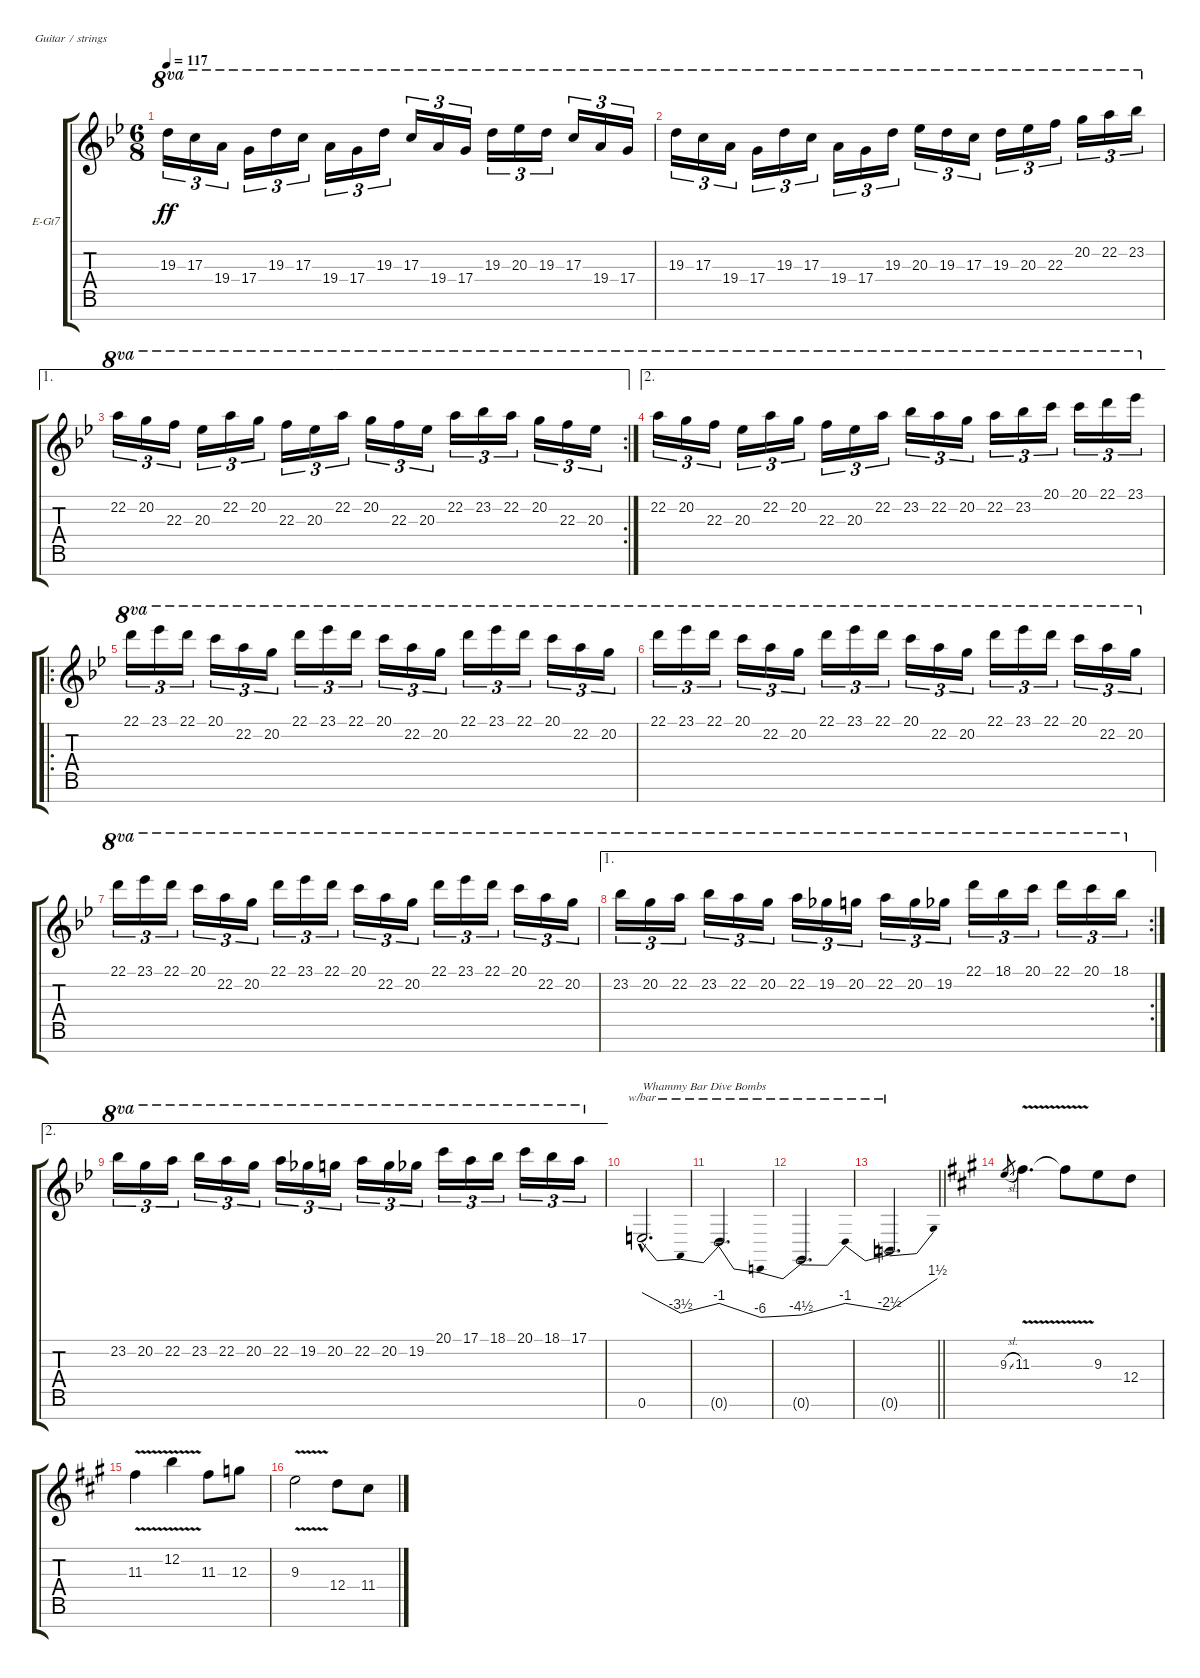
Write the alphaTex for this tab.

\bracketExtendMode groupsimilarinstruments
\firstSystemTrackNameOrientation horizontal
\otherSystemsTrackNameOrientation horizontal
\track ("Lead Guitar 1" "E-Gt7") {instrument overdrivenguitar}
\staff {score tabs}
\tuning (E4 B3 G3 D3 A2 E2 B1)
\ts (6 8)
\tempo 117
\clef g2
\ks bb
19.3.16{tu (3 2) ot 8va dy ff} 17.3.16{tu (3 2) ot 8va} 19.4.16{tu (3 2) ot 8va} 17.4.16{tu (3 2) ot 8va} 19.3.16{tu (3 2) ot 8va} 17.3.16{tu (3 2) ot 8va} 19.4.16{tu (3 2) ot 8va} 17.4.16{tu (3 2) ot 8va} 19.3.16{tu (3 2) ot 8va} 17.3.16{tu (3 2) ot 8va} 19.4.16{tu (3 2) ot 8va} 17.4.16{tu (3 2) ot 8va} 19.3.16{tu (3 2) ot 8va} 20.3.16{tu (3 2) ot 8va} 19.3.16{tu (3 2) ot 8va} 17.3.16{tu (3 2) ot 8va} 19.4.16{tu (3 2) ot 8va} 17.4.16{tu (3 2) ot 8va} |
19.3.16{tu (3 2) ot 8va} 17.3.16{tu (3 2) ot 8va} 19.4.16{tu (3 2) ot 8va} 17.4.16{tu (3 2) ot 8va} 19.3.16{tu (3 2) ot 8va} 17.3.16{tu (3 2) ot 8va} 19.4.16{tu (3 2) ot 8va} 17.4.16{tu (3 2) ot 8va} 19.3.16{tu (3 2) ot 8va} 20.3.16{tu (3 2) ot 8va} 19.3.16{tu (3 2) ot 8va} 17.3.16{tu (3 2) ot 8va} 19.3.16{tu (3 2) ot 8va} 20.3.16{tu (3 2) ot 8va} 22.3.16{tu (3 2) ot 8va} 20.2.16{tu (3 2) ot 8va} 22.2.16{tu (3 2) ot 8va} 23.2.16{tu (3 2) ot 8va} |
\ae 1
\rc 2
22.2.16{tu (3 2) ot 8va} 20.2.16{tu (3 2) ot 8va} 22.3.16{tu (3 2) ot 8va} 20.3.16{tu (3 2) ot 8va} 22.2.16{tu (3 2) ot 8va} 20.2.16{tu (3 2) ot 8va} 22.3.16{tu (3 2) ot 8va} 20.3.16{tu (3 2) ot 8va} 22.2.16{tu (3 2) ot 8va} 20.2.16{tu (3 2) ot 8va} 22.3.16{tu (3 2) ot 8va} 20.3.16{tu (3 2) ot 8va} 22.2.16{tu (3 2) ot 8va} 23.2.16{tu (3 2) ot 8va} 22.2.16{tu (3 2) ot 8va} 20.2.16{tu (3 2) ot 8va} 22.3.16{tu (3 2) ot 8va} 20.3.16{tu (3 2) ot 8va} |
\ae 2
22.2.16{tu (3 2) ot 8va} 20.2.16{tu (3 2) ot 8va} 22.3.16{tu (3 2) ot 8va} 20.3.16{tu (3 2) ot 8va} 22.2.16{tu (3 2) ot 8va} 20.2.16{tu (3 2) ot 8va} 22.3.16{tu (3 2) ot 8va} 20.3.16{tu (3 2) ot 8va} 22.2.16{tu (3 2) ot 8va} 23.2.16{tu (3 2) ot 8va} 22.2.16{tu (3 2) ot 8va} 20.2.16{tu (3 2) ot 8va} 22.2.16{tu (3 2) ot 8va} 23.2.16{tu (3 2) ot 8va} 20.1.16{tu (3 2) ot 8va} 20.1.16{tu (3 2) ot 8va} 22.1.16{tu (3 2) ot 8va} 23.1.16{tu (3 2) ot 8va} |
\ro
22.1.16{tu (3 2) ot 8va} 23.1.16{tu (3 2) ot 8va} 22.1.16{tu (3 2) ot 8va} 20.1.16{tu (3 2) ot 8va} 22.2.16{tu (3 2) ot 8va} 20.2.16{tu (3 2) ot 8va} 22.1.16{tu (3 2) ot 8va} 23.1.16{tu (3 2) ot 8va} 22.1.16{tu (3 2) ot 8va} 20.1.16{tu (3 2) ot 8va} 22.2.16{tu (3 2) ot 8va} 20.2.16{tu (3 2) ot 8va} 22.1.16{tu (3 2) ot 8va} 23.1.16{tu (3 2) ot 8va} 22.1.16{tu (3 2) ot 8va} 20.1.16{tu (3 2) ot 8va} 22.2.16{tu (3 2) ot 8va} 20.2.16{tu (3 2) ot 8va} |
22.1.16{tu (3 2) ot 8va} 23.1.16{tu (3 2) ot 8va} 22.1.16{tu (3 2) ot 8va} 20.1.16{tu (3 2) ot 8va} 22.2.16{tu (3 2) ot 8va} 20.2.16{tu (3 2) ot 8va} 22.1.16{tu (3 2) ot 8va} 23.1.16{tu (3 2) ot 8va} 22.1.16{tu (3 2) ot 8va} 20.1.16{tu (3 2) ot 8va} 22.2.16{tu (3 2) ot 8va} 20.2.16{tu (3 2) ot 8va} 22.1.16{tu (3 2) ot 8va} 23.1.16{tu (3 2) ot 8va} 22.1.16{tu (3 2) ot 8va} 20.1.16{tu (3 2) ot 8va} 22.2.16{tu (3 2) ot 8va} 20.2.16{tu (3 2) ot 8va} |
22.1.16{tu (3 2) ot 8va} 23.1.16{tu (3 2) ot 8va} 22.1.16{tu (3 2) ot 8va} 20.1.16{tu (3 2) ot 8va} 22.2.16{tu (3 2) ot 8va} 20.2.16{tu (3 2) ot 8va} 22.1.16{tu (3 2) ot 8va} 23.1.16{tu (3 2) ot 8va} 22.1.16{tu (3 2) ot 8va} 20.1.16{tu (3 2) ot 8va} 22.2.16{tu (3 2) ot 8va} 20.2.16{tu (3 2) ot 8va} 22.1.16{tu (3 2) ot 8va} 23.1.16{tu (3 2) ot 8va} 22.1.16{tu (3 2) ot 8va} 20.1.16{tu (3 2) ot 8va} 22.2.16{tu (3 2) ot 8va} 20.2.16{tu (3 2) ot 8va} |
\ae 1
\rc 2
23.2.16{tu (3 2) ot 8va} 20.2.16{tu (3 2) ot 8va} 22.2.16{tu (3 2) ot 8va} 23.2.16{tu (3 2) ot 8va} 22.2.16{tu (3 2) ot 8va} 20.2.16{tu (3 2) ot 8va} 22.2.16{tu (3 2) ot 8va} 19.2.16{tu (3 2) ot 8va} 20.2.16{tu (3 2) ot 8va} 22.2.16{tu (3 2) ot 8va} 20.2.16{tu (3 2) ot 8va} 19.2.16{tu (3 2) ot 8va} 22.1.16{tu (3 2) ot 8va} 18.1.16{tu (3 2) ot 8va} 20.1.16{tu (3 2) ot 8va} 22.1.16{tu (3 2) ot 8va} 20.1.16{tu (3 2) ot 8va} 18.1.16{tu (3 2) ot 8va} |
\ae 2
23.2.16{tu (3 2) ot 8va} 20.2.16{tu (3 2) ot 8va} 22.2.16{tu (3 2) ot 8va} 23.2.16{tu (3 2) ot 8va} 22.2.16{tu (3 2) ot 8va} 20.2.16{tu (3 2) ot 8va} 22.2.16{tu (3 2) ot 8va} 19.2.16{tu (3 2) ot 8va} 20.2.16{tu (3 2) ot 8va} 22.2.16{tu (3 2) ot 8va} 20.2.16{tu (3 2) ot 8va} 19.2.16{tu (3 2) ot 8va} 20.1.16{tu (3 2) ot 8va} 17.1.16{tu (3 2) ot 8va} 18.1.16{tu (3 2) ot 8va} 20.1.16{tu (3 2) ot 8va} 18.1.16{tu (3 2) ot 8va} 17.1.16{tu (3 2) ot 8va} |
0.6{hac}.2{d tbe (dip default 0 0 30 -14 60 -4) txt "Whammy Bar Dive Bombs"} |
0.6{t}.2{d tbe (dip default 0 -4 30 -24 60 -18)} |
0.6{t}.2{d tbe (dip default 0 -18 30 -4 60 -10)} |
\barLineRight lightlight
0.6{t}.2{d tbe (dive default 0 -10 60 6)} |
\ks a
9.3{sl}.8{gr} 11.3{v}.4{d} 11.3{v t}.8 9.3.8 12.4.8 |
11.3{v}.4 12.2{v}.4 11.3.8 12.3.8 |
9.3{v}.2 12.4.8 11.4.8
